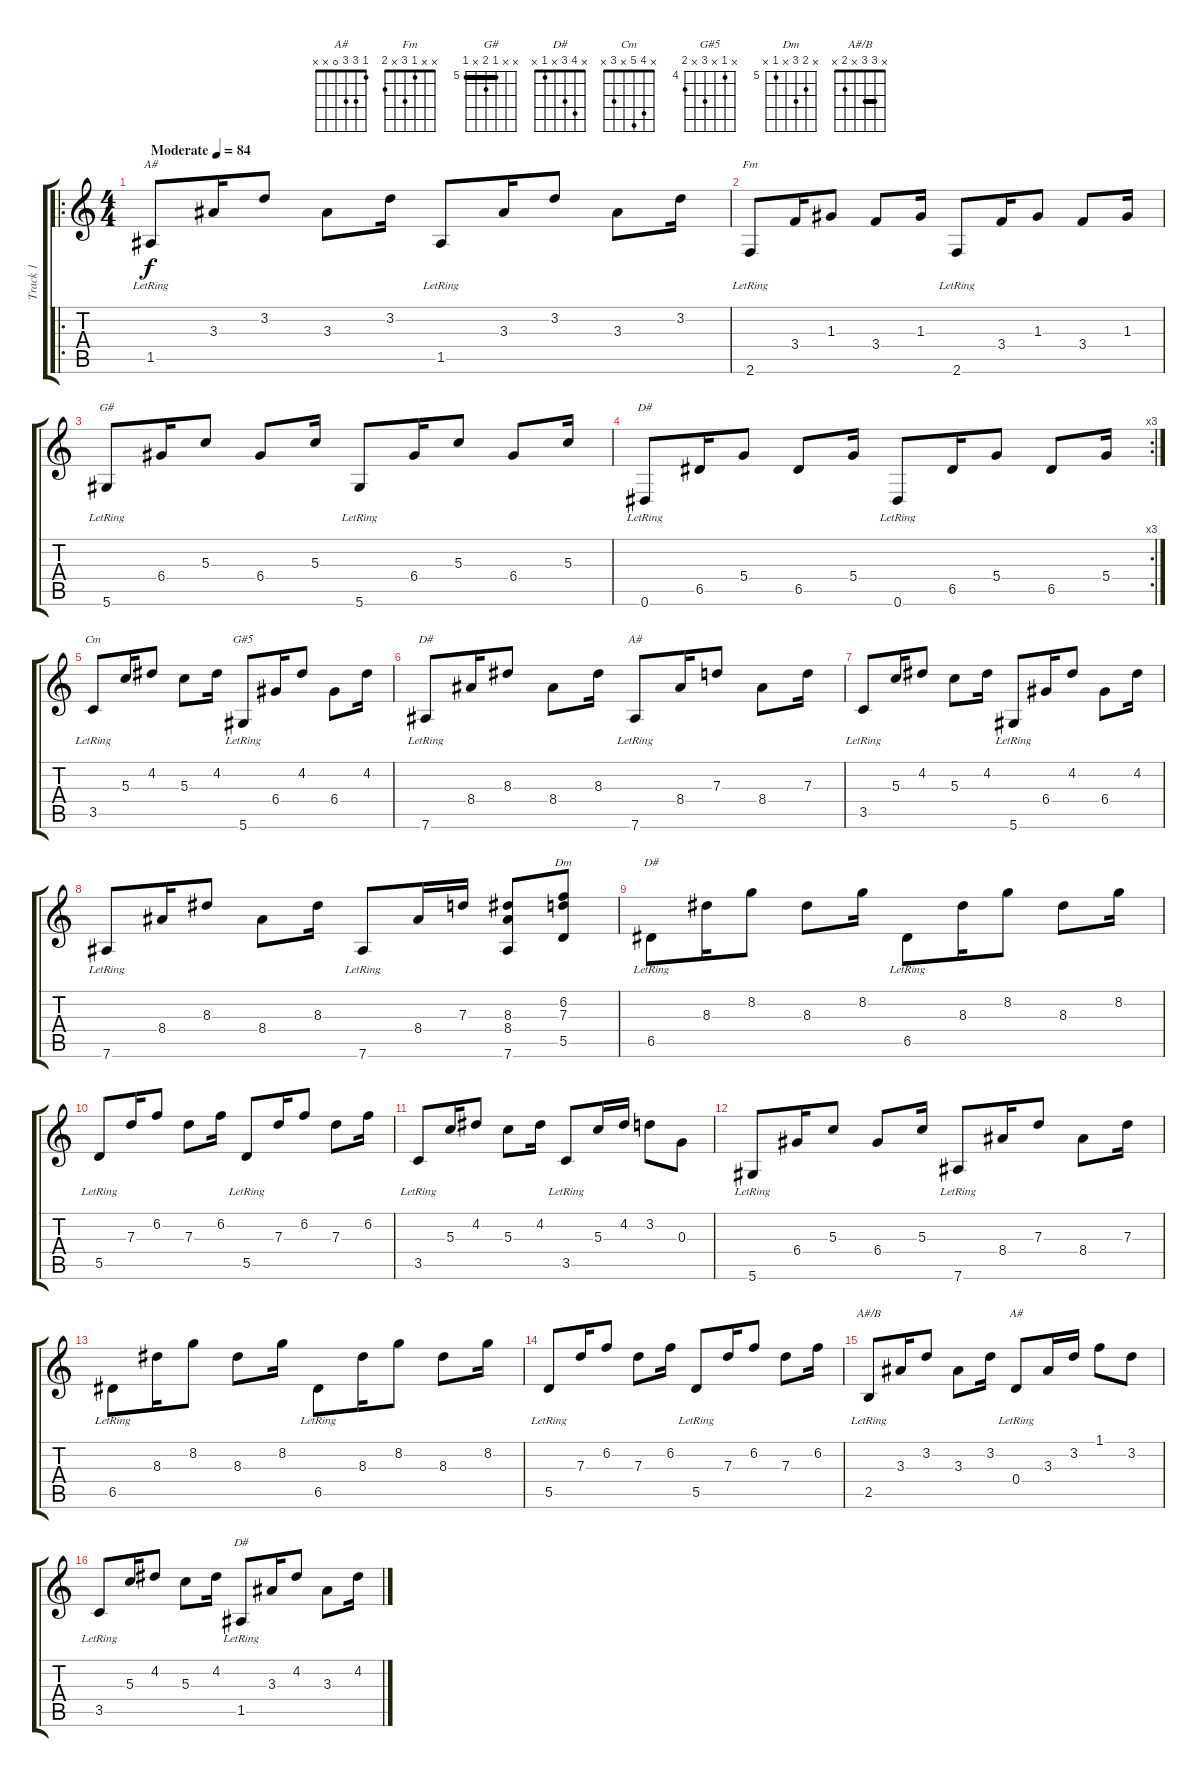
\track ("Track 1" "Track 1") {instrument acousticguitarsteel}
\staff {score tabs}
\tuning (E4 B3 G3 D3 A2 Eb2) {hide}
\chord ("A#" x 3 3 x 1 x) {barre 3}
\chord ("Fm" x x 1 3 x 2)
\chord ("G#" x x 5 6 x 5) {firstfret 5 barre 5}
\chord ("D#" x x x 5 6 0) {firstfret 2}
\chord ("Cm" x 4 5 x 3 x)
\chord ("G#5" x 4 x 6 x 5) {firstfret 4}
\chord ("D#" x x 8 8 x 7) {firstfret 7 barre 8}
\chord ("A#" x x 7 8 x 7) {firstfret 7 barre 7}
\chord ("Dm" x 6 7 x 5 x) {firstfret 5}
\chord ("D#" x 8 8 x 6 x) {firstfret 6 barre 8}
\chord ("A#/B" x 3 3 x 2 x) {barre 3}
\chord ("A#" 1 3 3 0 x x)
\chord ("D#" x 4 3 x 1 x)
\ro
\ts (4 4)
\tempo (84 "Moderate")
\clef g2
\ks c
1.5{lr}.8{ch "A#" dy f instrument acousticguitarsteel} 3.3.16 3.2.8 3.3.8 3.2.16 1.5{lr}.8 3.3.16 3.2.8 3.3.8 3.2.16 |
2.6{lr}.8{ch "Fm"} 3.4.16 1.3.8 3.4.8 1.3.16 2.6{lr}.8 3.4.16 1.3.8 3.4.8 1.3.16 |
5.6{lr}.8{ch "G#"} 6.4.16 5.3.8 6.4.8 5.3.16 5.6{lr}.8 6.4.16 5.3.8 6.4.8 5.3.16 |
\rc 3
0.6{lr}.8{ch "D#"} 6.5.16 5.4.8 6.5.8 5.4.16 0.6{lr}.8 6.5.16 5.4.8 6.5.8 5.4.16 |
3.5{lr}.8{ch "Cm"} 5.3.16 4.2.8 5.3.8 4.2.16 5.6{lr}.8{ch "G#5"} 6.4.16 4.2.8 6.4.8 4.2.16 |
7.6{lr}.8{ch "D#"} 8.4.16 8.3.8 8.4.8 8.3.16 7.6{lr}.8{ch "A#"} 8.4.16 7.3.8 8.4.8 7.3.16 |
3.5{lr}.8 5.3.16 4.2.8 5.3.8 4.2.16 5.6{lr}.8 6.4.16 4.2.8 6.4.8 4.2.16 |
7.6{lr}.8 8.4.16 8.3.8 8.4.8 8.3.16 7.6{lr}.8 8.4.16 7.3.16 (8.3 8.4 7.6).8 (6.2 7.3 5.5).8{ch "Dm"} |
6.5{lr}.8{ch "D#"} 8.3.16 8.2.8 8.3.8 8.2.16 6.5{lr}.8 8.3.16 8.2.8 8.3.8 8.2.16 |
5.5{lr}.8 7.3.16 6.2.8 7.3.8 6.2.16 5.5{lr}.8 7.3.16 6.2.8 7.3.8 6.2.16 |
3.5{lr}.8 5.3.16 4.2.8 5.3.8 4.2.16 3.5{lr}.8 5.3.16 4.2.16 3.2.8 0.3.8 |
5.6{lr}.8 6.4.16 5.3.8 6.4.8 5.3.16 7.6{lr}.8 8.4.16 7.3.8 8.4.8 7.3.16 |
6.5{lr}.8 8.3.16 8.2.8 8.3.8 8.2.16 6.5{lr}.8 8.3.16 8.2.8 8.3.8 8.2.16 |
5.5{lr}.8 7.3.16 6.2.8 7.3.8 6.2.16 5.5{lr}.8 7.3.16 6.2.8 7.3.8 6.2.16 |
2.5{lr}.8{ch "A#/B"} 3.3.16 3.2.8 3.3.8 3.2.16 0.4{lr}.8{ch "A#"} 3.3.16 3.2.16 1.1.8 3.2.8 |
3.5{lr}.8 5.3.16 4.2.8 5.3.8 4.2.16 1.5{lr}.8{ch "D#"} 3.3.16 4.2.8 3.3.8 4.2.16
